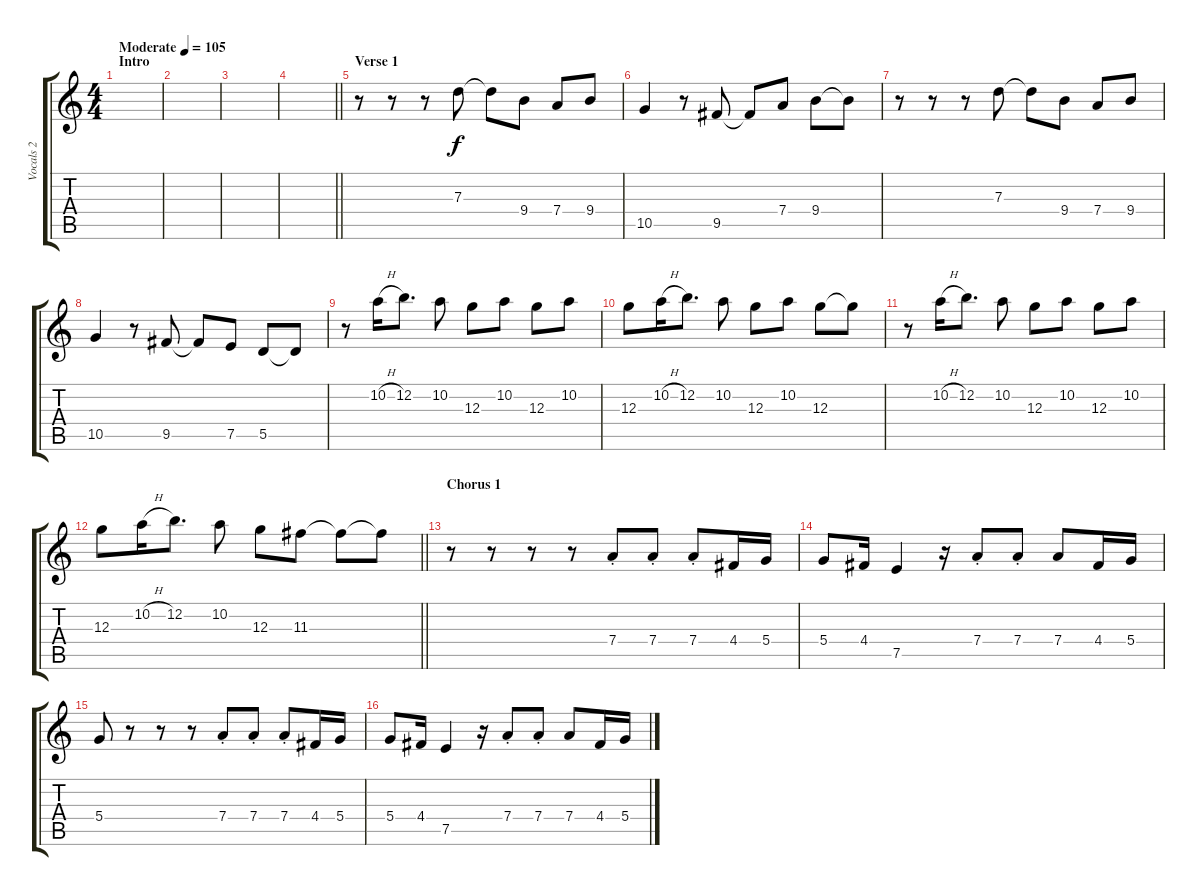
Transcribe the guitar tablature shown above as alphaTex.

\track ("Vocals 2" "Vocals 2") {instrument flute}
\staff {score tabs}
\tuning (E5 B4 G4 D4 A3 E3) {hide}
\ts (4 4)
\section ("" "Intro")
\tempo (105 "Moderate")
\clef g2
\ks c
|
|
|
\barLineRight lightlight
|
\section ("" "Verse 1")
r.8 r.8 r.8 7.3.8 7.3{t}.8 9.4.8 7.4.8 9.4.8 |
10.5.4 r.8 9.5.8 9.5{t}.8 7.4.8 9.4.8 9.4{t}.8 |
r.8 r.8 r.8 7.3.8 7.3{t}.8 9.4.8 7.4.8 9.4.8 |
10.5.4 r.8 9.5.8 9.5{t}.8 7.5.8 5.5.8 5.5{t}.8 |
r.8 10.2{h}.16 12.2.8{d} 10.2.8 12.3.8 10.2.8 12.3.8 10.2.8 |
12.3.8 10.2{h}.16 12.2.8{d} 10.2.8 12.3.8 10.2.8 12.3.8 12.3{t}.8 |
r.8 10.2{h}.16 12.2.8{d} 10.2.8 12.3.8 10.2.8 12.3.8 10.2.8 |
\barLineRight lightlight
12.3.8 10.2{h}.16 12.2.8{d} 10.2.8 12.3.8 11.3.8 11.3{t}.8 11.3{t}.8 |
\section ("" "Chorus 1")
r.8 r.8 r.8 r.8 7.4{st}.8 7.4{st}.8 7.4{st}.8 4.4.16 5.4.16 |
5.4.8 4.4.16 7.5.4 r.16 7.4{st}.8 7.4{st}.8 7.4.8 4.4.16 5.4.16 |
5.4.8 r.8 r.8 r.8 7.4{st}.8 7.4{st}.8 7.4{st}.8 4.4.16 5.4.16 |
5.4.8 4.4.16 7.5.4 r.16 7.4{st}.8 7.4{st}.8 7.4.8 4.4.16 5.4.16
